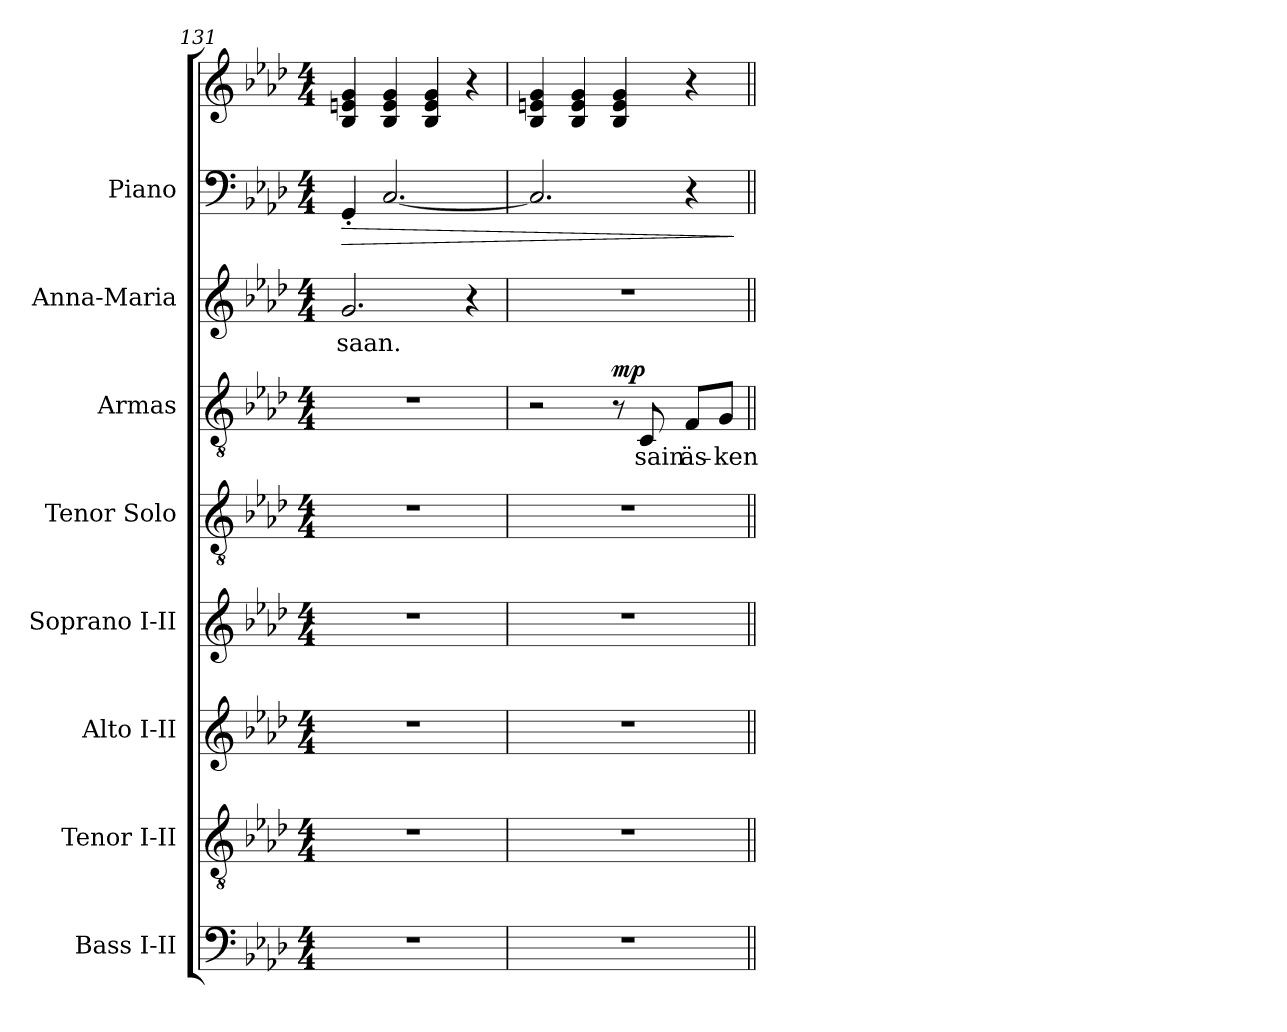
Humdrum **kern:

**kern	**kern	**kern	**kern	**kern	**kern	**text	**dynam	**kern	**text	**kern	**kern	**dynam
*part8	*part7	*part6	*part5	*part4	*part3	*part3	*part3	*part2	*part2	*part1	*part1	*part1
*staff9	*staff8	*staff7	*staff6	*staff5	*staff4	*staff4	*staff4	*staff3	*staff3	*staff2	*staff1	*staff1/2
*I"Bass I-II	*I"Tenor I-II	*I"Alto I-II	*I"Soprano I-II	*I"Tenor Solo	*I"Armas	*	*	*I"Anna-Maria	*	*I"Piano	*	*
*I'B.	*I'T.	*I'A.	*I'S.	*I'T. Solo	*I'Armas	*	*	*I'A-M	*	*I'Pno.	*	*
*clefF4	*clefGv2	*clefG2	*clefG2	*clefGv2	*clefGv2	*	*	*clefG2	*	*clefF4	*clefG2	*
*	*ITrd7c12	*	*	*ITrd7c12	*ITrd7c12	*	*	*	*	*	*	*
*k[b-e-a-d-]	*k[b-e-a-d-]	*k[b-e-a-d-]	*k[b-e-a-d-]	*k[b-e-a-d-]	*k[b-e-a-d-]	*	*	*k[b-e-a-d-]	*	*k[b-e-a-d-]	*k[b-e-a-d-]	*
*A-:	*A-:	*A-:	*A-:	*A-:	*A-:	*	*	*A-:	*	*A-:	*A-:	*
*M4/4	*M4/4	*M4/4	*M4/4	*M4/4	*M4/4	*	*	*M4/4	*	*M4/4	*M4/4	*
=131	=131	=131	=131	=131	=131	=131	=131	=131	=131	=131	=131	=131
!	!	!	!	!	!	!	!	!	!LO:LY:b:color=#000000	!	!	!LO:HP:b=2
1r	1r	1r	1r	1r	1r	.	.	2.gi/	saan.	4GG'i/	4B-i/ 4eni 4gi	>
.	.	.	.	.	.	.	.	.	.	[<2.Ci/	4B-i/ 4ei 4gi	.
.	.	.	.	.	.	.	.	.	.	.	4B-i/ 4ei 4gi	.
.	.	.	.	.	.	.	.	4r	.	.	4r	.
!!LO:LB:g=z
=132	=132	=132	=132	=132	=132	=132	=132	=132	=132	=132	=132	=132
1r	1r	1r	1r	1r	2r	.	.	1r	.	2.Ci/]	4B-i/ 4eni 4gi	.
.	.	.	.	.	.	.	.	.	.	.	4B-i/ 4ei 4gi	.
.	.	.	.	.	8r	.	mp	.	.	.	4B-i/ 4ei 4gi	.
!	!	!	!	!	!	!LO:LY:b:color=#000000	!	!	!	!	!	!
.	.	.	.	.	8CCi/	sain	.	.	.	.	.	.
!	!	!	!	!	!	!LO:LY:b:color=#000000	!	!	!	!	!	!
.	.	.	.	.	8FFi/L	äs-	.	.	.	4r	4r	.
!	!	!	!	!	!	!LO:LY:b:color=#000000	!	!	!	!	!	!
.	.	.	.	.	8GGi/J	-ken	.	.	.	.	.	.
.	.	.	.	.	.	.	.	.	.	.	.	]
=||	=||	=||	=||	=||	=||	=||	=||	=||	=||	=||	=||	=||
*-	*-	*-	*-	*-	*-	*-	*-	*-	*-	*-	*-	*-
